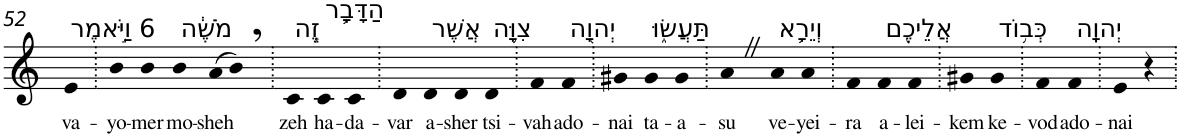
**kern	**text
*part1	*part1
*staff1	*staff1
*I"Piano	*
*I'Pno	*
!!LO:PB:g=z
*clefG2	*
*k[]	*
=52	=52
!LO:TX:a:t=6 וַיֹּ֣אמֶר	!
!	!LO:LY:b
4e	va-
=53.	=53.
!	!LO:LY:b
4b	-yo-
!	!LO:LY:b
4b	-mer
!LO:TX:a:t=מֹשֶׁ֔ה	!
!	!LO:LY:b
4b	mo-
!	!LO:LY:b
(>8a	-sheh
8b,)	.
=54.	=54.
!LO:TX:a:t=זֶ֧ה	!
!	!LO:LY:b
4c	zeh
!LO:TX:a:t=הַדָּבָ֛ר	!
!	!LO:LY:b
4c	ha-
!	!LO:LY:b
4c	-da-
=55.	=55.
!	!LO:LY:b
4d	-var
!LO:TX:a:t=אֲשֶׁר	!
!	!LO:LY:b
4d	a-
!	!LO:LY:b
4d	-sher
!LO:TX:a:t=צִוָּ֥ה	!
!	!LO:LY:b
4d	tsi-
=56.	=56.
!	!LO:LY:b
4f	-vah
!LO:TX:a:t=יְהוָ֖ה	!
!	!LO:LY:b
4f	ado-
=57.	=57.
!	!LO:LY:b
4g#X	-nai
!LO:TX:a:t=תַּעֲשׂ֑וּ	!
!	!LO:LY:b
4g#	ta-
!	!LO:LY:b
4g#	-a-
=58.	=58.
!	!LO:LY:b
4aZ	-su
!LO:TX:a:t=וְיֵרָ֥א	!
!	!LO:LY:b
4a	ve-
!	!LO:LY:b
4a	-yei-
=59.	=59.
!	!LO:LY:b
4f	-ra
!LO:TX:a:t=אֲלֵיכֶ֖ם	!
!	!LO:LY:b
4f	a-
!	!LO:LY:b
4f	-lei-
=60.	=60.
!	!LO:LY:b
4g#X	-kem
!LO:TX:a:t=כְּב֥וֹד	!
!	!LO:LY:b
4g#	ke-
=61.	=61.
!	!LO:LY:b
4f	-vod
!LO:TX:a:t=יְהוָֽה	!
!	!LO:LY:b
4f	ado-
=62.	=62.
!	!LO:LY:b
4e	-nai
4r	.
=.	=.
*-	*-
